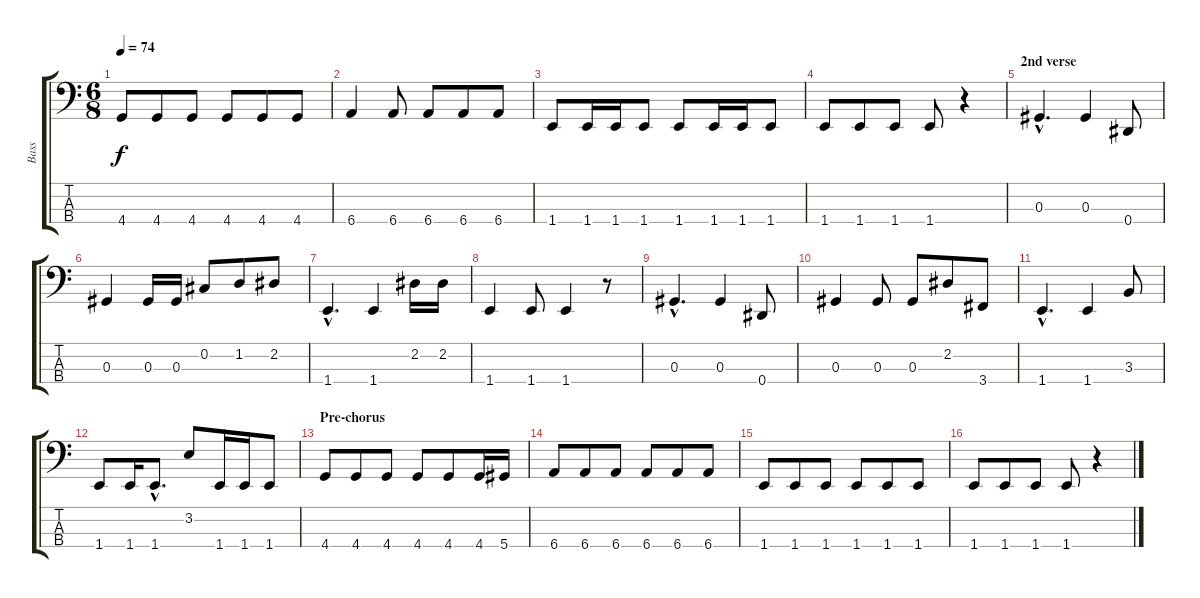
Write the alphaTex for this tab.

\track ("Bass" "Bass") {instrument electricbassfinger}
\staff {score tabs}
\tuning (Gb2 Db2 Ab1 Eb1) {hide}
\ts (6 8)
\tempo 74
\clef f4
\ks c
4.4.8{dy f} 4.4.8 4.4.8 4.4.8 4.4.8 4.4.8 |
6.4.4 6.4.8 6.4.8 6.4.8 6.4.8 |
1.4.8 1.4.16 1.4.16 1.4.8 1.4.8 1.4.16 1.4.16 1.4.8 |
1.4.8 1.4.8 1.4.8 1.4.8 r.4 |
\section ("" "2nd verse")
0.3{hac}.4{d} 0.3.4 0.4.8 |
0.3.4 0.3.16 0.3.16 0.2.8 1.2.8 2.2.8 |
1.4{hac}.4{d} 1.4.4 2.2.16 2.2.16 |
1.4.4 1.4.8 1.4.4 r.8 |
0.3{hac}.4{d} 0.3.4 0.4.8 |
0.3.4 0.3.8 0.3.8 2.2.8 3.4.8 |
1.4{hac}.4{d} 1.4.4 3.3.8 |
1.4.8 1.4.16 1.4{hac}.8{d} 3.2.8 1.4.16 1.4.16 1.4.8 |
\section ("" "Pre-chorus")
4.4.8 4.4.8 4.4.8 4.4.8 4.4.8 4.4.16 5.4.16 |
6.4.8 6.4.8 6.4.8 6.4.8 6.4.8 6.4.8 |
1.4.8 1.4.8 1.4.8 1.4.8 1.4.8 1.4.8 |
1.4.8 1.4.8 1.4.8 1.4.8 r.4
